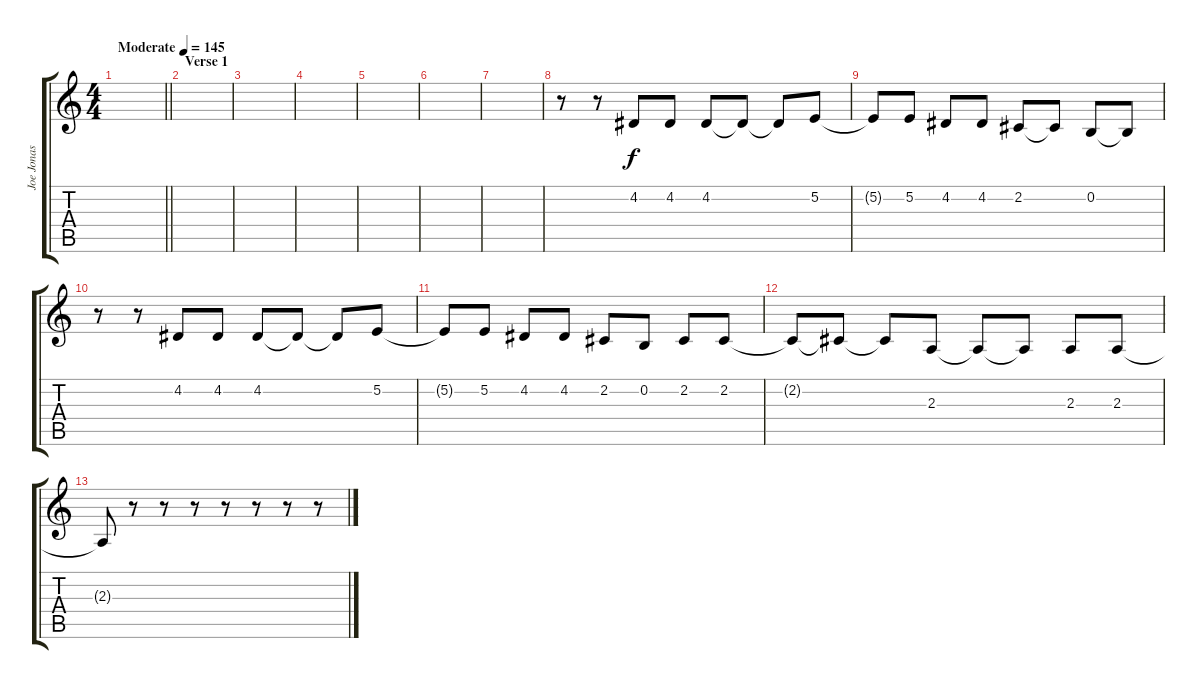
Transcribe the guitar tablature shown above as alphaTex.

\track ("Joe Jonas" "Joe Jonas") {instrument acousticgrandpiano}
\staff {score tabs}
\tuning (E4 B3 G3 D3 A2 E2) {hide}
\ts (4 4)
\tempo (145 "Moderate")
\clef g2
\barLineRight lightlight
\ks c
|
\section ("" "Verse 1")
|
|
|
|
|
|
r.8 r.8 4.2.8 4.2.8 4.2.8 4.2{t}.8 4.2{t}.8 5.2.8 |
5.2{t}.8 5.2.8 4.2.8 4.2.8 2.2.8 2.2{t}.8 0.2.8 0.2{t}.8 |
r.8 r.8 4.2.8 4.2.8 4.2.8 4.2{t}.8 4.2{t}.8 5.2.8 |
5.2{t}.8 5.2.8 4.2.8 4.2.8 2.2.8 0.2.8 2.2.8 2.2.8 |
2.2{t}.8 2.2{t}.8 2.2{t}.8 2.3.8 2.3{t}.8 2.3{t}.8 2.3.8 2.3.8 |
2.3{t}.8 r.8 r.8 r.8 r.8 r.8 r.8 r.8
